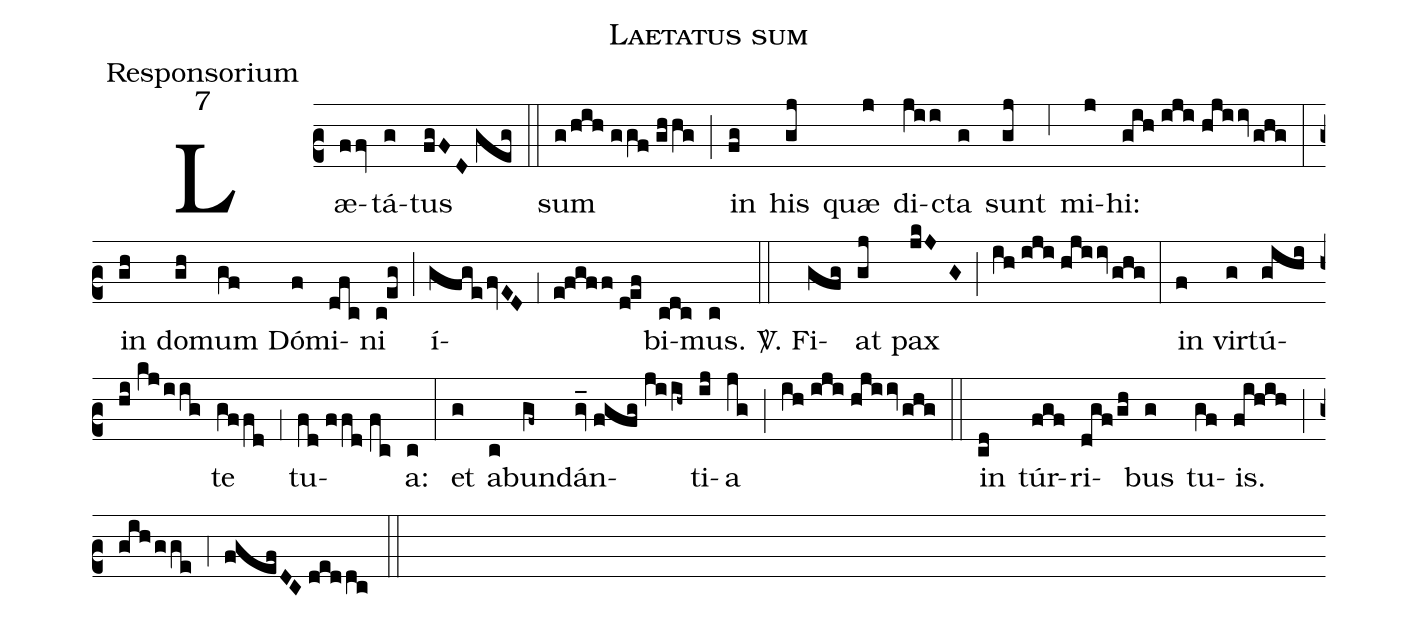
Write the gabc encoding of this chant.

name:Laetatus sum;
office-part:Responsorium;
mode:7;
%%
(c2) Læ(ffv)tá(g)tus(fgFD//geg) (::)
sum(g/hih//ggf//ghhg) (;) in(fg) his(gj) quæ(j) di(jii)cta(g) sunt(gj) (,6) mi(j)hi:(gih//iji//hjiiv/ghg) (:)
in(gh) do(gh)mum(gf) Dó(f)mi(dfc)ni(c!eg) (;) í(gfge/fvED)(,1)(e!fgff//d!ef)bi(cdc)mus.(c) (::)

<sp>V/</sp>. Fi(gfg)at(gj) pax(jkJG) (;) (ih//iji//hjiiv/ghg) (:)
in(f) vir(g)tú(gihi/hi//kj/iig)te(gffd) (,1) tu(fd//ffd//fc)a:(c) (:)
et(g) a(c)bun(gf~)dán(gv_//fgfg//jiih~)ti(ij)a(jg) (;) (ih//iji//hjiiv/ghg) (::)
in(cd) túr(fgf)ri(dgf/gh)bus(g) tu(gf)is.(fih!i!h) (;) (gih/gge) (,4) (fgefDC//deddc) (::)
